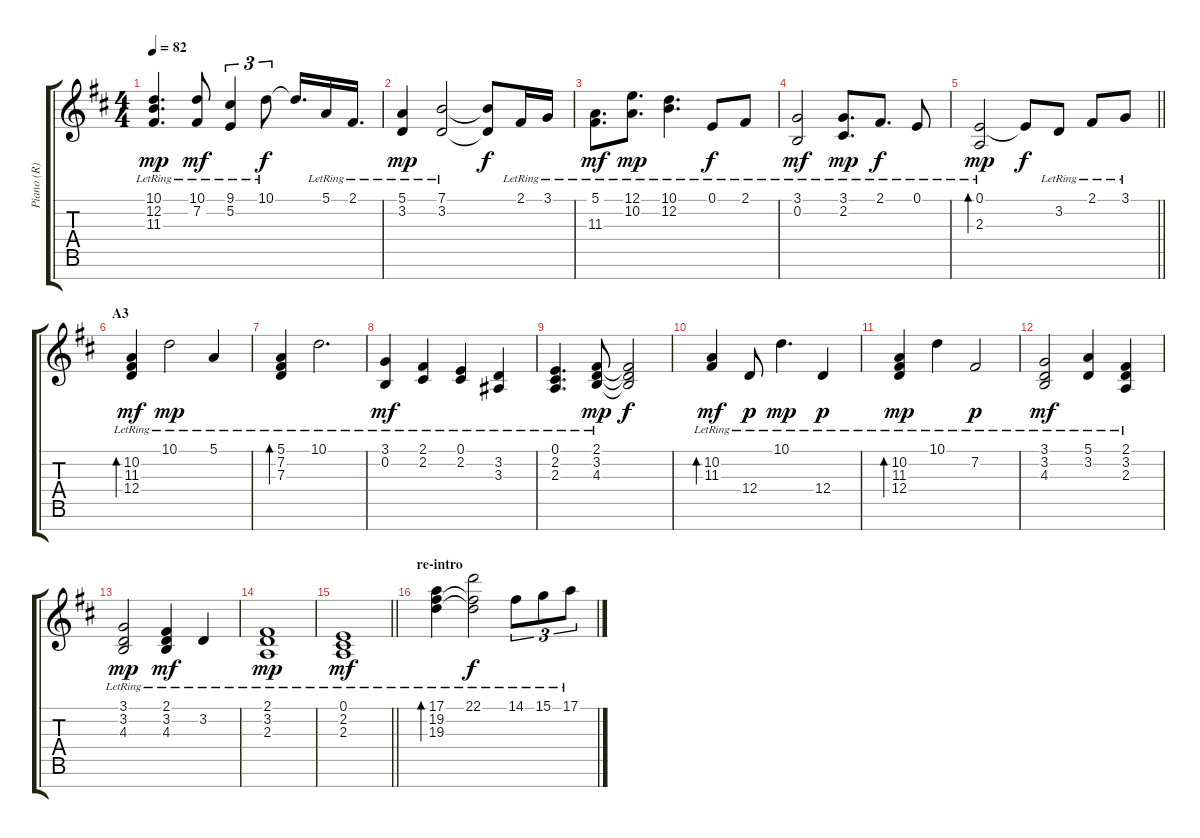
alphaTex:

\track ("Piano (R)" "Piano (R)") {instrument acousticgrandpiano}
\staff {score tabs}
\tuning (E4 B3 G3 D3 A2 E2 B1) {hide}
\ts (4 4)
\tempo 82
\clef g2
\ks d
(10.1{lr} 12.2{lr} 11.3{lr}).4{d dy mp} (10.1{lr} 7.2{lr}).8{dy mf} (9.1{lr} 5.2).4{tu (3 2)} 10.1{lr}.8{tu (3 2) dy f} 10.1{t}.16{d} 5.1{lr}.16 2.1{lr}.16{d} |
(5.1{lr} 3.2{lr}).4{dy mp} (7.1{lr} 3.2{lr}).2 (7.1{t} 3.2{t}).8{dy f} 2.1{lr}.16 3.1{lr}.16 |
(5.1{lr} 11.3{lr}).8{d dy mf} (12.1{lr} 10.2{lr}).8{d dy mp} (10.1{lr} 12.2{lr}).4{d} 0.1{lr}.8{dy f} 2.1{lr}.8 |
(3.1{lr} 0.2{lr}).2{dy mf} (3.1{lr} 2.2{lr}).8{d dy mp} 2.1{lr}.8{d dy f} 0.1{lr}.8 |
\barLineRight lightlight
(0.1{lr} 2.3{lr}).2{bd 240 dy mp} 0.1{t}.8{dy f} 3.2{lr}.8 2.1{lr}.8 3.1{lr}.8 |
\section ("" "A3")
(10.2{lr} 11.3{lr} 12.4{lr}).4{bd 240 dy mf} 10.1{lr}.2{dy mp} 5.1{lr}.4 |
(5.1{lr} 7.2{lr} 7.3{lr}).4{bd 120} 10.1{lr}.2{d} |
(3.1{lr} 0.2{lr}).4{dy mf} (2.1{lr} 2.2{lr}).4 (0.1{lr} 2.2{lr}).4 (3.2{lr} 3.3{lr}).4 |
(0.1{lr} 2.2{lr} 2.3{lr}).4{d} (2.1{lr} 3.2{lr} 4.3{lr}).8{dy mp} (2.1{t} 3.2{t} 4.3{t}).2{dy f} |
(10.2{lr} 11.3{lr}).4{bd 240 dy mf} 12.4{lr}.8{dy p} 10.1{lr}.4{d dy mp} 12.4{lr}.4{dy p} |
(10.2{lr} 11.3{lr} 12.4).4{bd 120 dy mp} 10.1{lr}.4 7.2{lr}.2{dy p} |
(3.1{lr} 3.2{lr} 4.3{lr}).2{dy mf} (5.1{lr} 3.2{lr}).4 (2.1{lr} 3.2{lr} 2.3{lr}).4 |
(3.1{lr} 3.2{lr} 4.3{lr}).2{dy mp} (2.1{lr} 3.2{lr} 4.3{lr}).4{dy mf} 3.2{lr}.4 |
(2.1{lr} 3.2{lr} 2.3{lr}).1{dy mp} |
\barLineRight lightlight
(0.1{lr} 2.2{lr} 2.3{lr}).1{dy mf} |
\section ("" "re-intro")
(17.1{lr} 19.2{lr} 19.3{lr}).4{bd 240} (22.1{lr} 19.2{t} 19.3{t}).2{dy f} 14.1{lr}.8{tu (3 2)} 15.1{lr}.8{tu (3 2)} 17.1{lr}.8{tu (3 2)}
